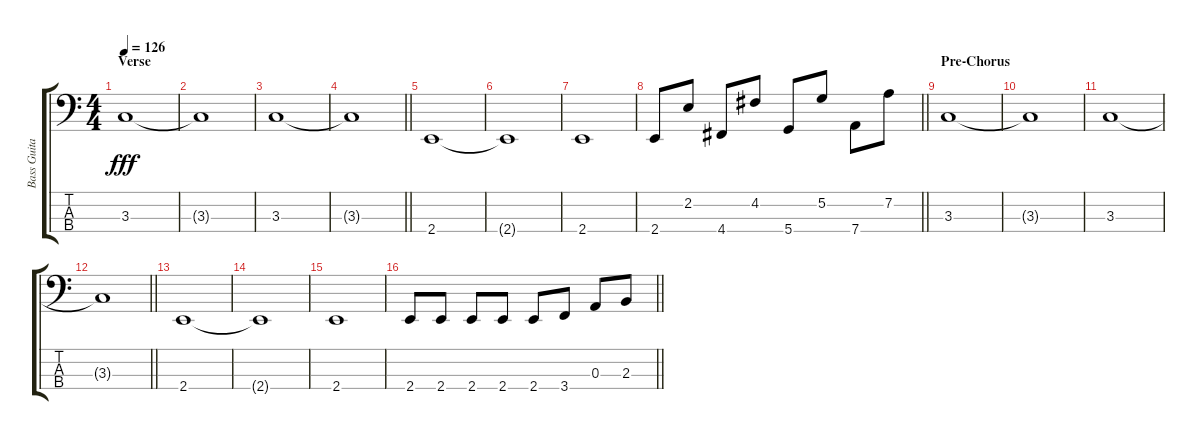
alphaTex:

\track ("Bass Guitar" "Bass Guita") {instrument electricbassfinger}
\staff {score tabs}
\tuning (G2 D2 A1 D1) {hide}
\ts (4 4)
\section ("" "Verse")
\tempo 126
\clef f4
\ks c
3.3.1{dy fff} |
3.3{t}.1 |
3.3.1 |
\barLineRight lightlight
3.3{t}.1 |
2.4.1 |
2.4{t}.1 |
2.4.1 |
\barLineRight lightlight
2.4.8 2.2.8 4.4.8 4.2.8 5.4.8 5.2.8 7.4.8 7.2.8 |
\section ("" "Pre-Chorus")
3.3.1 |
3.3{t}.1 |
3.3.1 |
\barLineRight lightlight
3.3{t}.1 |
2.4.1 |
2.4{t}.1 |
2.4.1 |
\barLineRight lightlight
2.4.8 2.4.8 2.4.8 2.4.8 2.4.8 3.4.8 0.3.8 2.3.8
